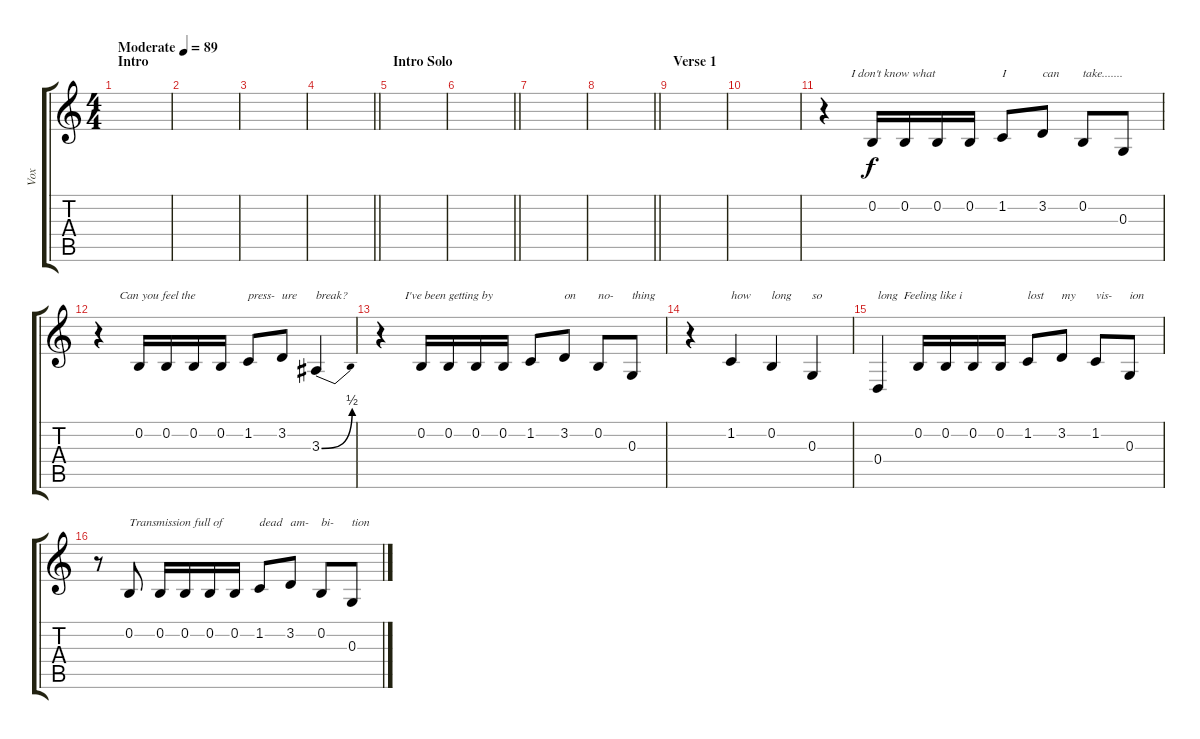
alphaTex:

\track ("Vox" "Vox") {instrument tenorsax}
\staff {score tabs}
\tuning (E4 B3 G3 D3 A2 E2) {hide}
\ts (4 4)
\section ("" "Intro")
\tempo (89 "Moderate")
\clef g2
\ks c
|
|
|
\barLineRight lightlight
|
\section ("" "Intro Solo")
|
\barLineRight lightlight
|
|
\barLineRight lightlight
|
\section ("" "Verse 1")
|
|
r.4{txt "         I don't know what"} 0.2.16 0.2.16 0.2.16 0.2.16 1.2.8{txt "I"} 3.2.8{txt "can"} 0.2.8{txt "take......."} 0.3.8 |
r.4{txt "       Can you feel the"} 0.2.16 0.2.16 0.2.16 0.2.16 1.2.8{txt "press-"} 3.2.8{txt "ure"} 3.3{be (bend 0 0 60 2)}.4{txt "break?"} |
r.4{txt "        I've been getting by"} 0.2.16 0.2.16 0.2.16 0.2.16 1.2.8 3.2.8{txt "on"} 0.2.8{txt "no-"} 0.3.8{txt "thing"} |
r.4 1.2.4{txt "how"} 0.2.4{txt "long"} 0.3.4{txt "so"} |
0.4.4{txt "long  Feeling like i "} 0.2.16 0.2.16 0.2.16 0.2.16 1.2.8{txt "lost"} 3.2.8{txt "my"} 1.2.8{txt "vis-"} 0.3.8{txt "ion"} |
r.8 0.2.8{txt "Transmission full of"} 0.2.16 0.2.16 0.2.16 0.2.16 1.2.8{txt "dead"} 3.2.8{txt "am-"} 0.2.8{txt "bi-"} 0.3.8{txt "tion"}
